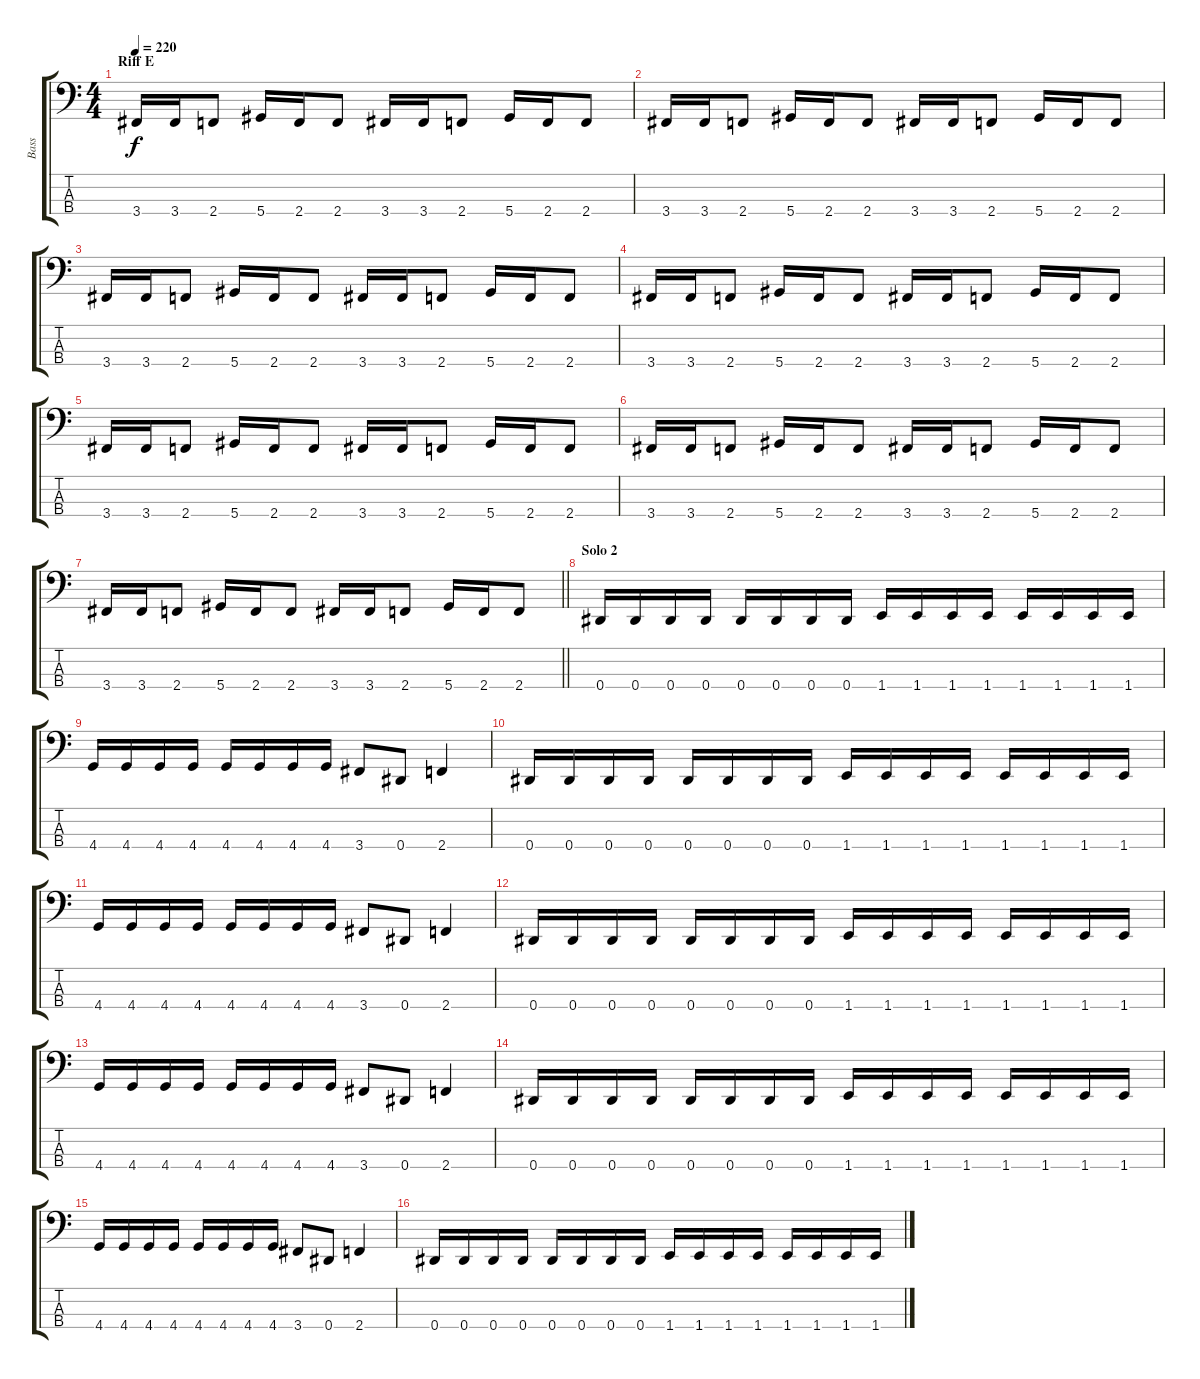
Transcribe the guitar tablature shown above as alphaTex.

\track ("Bass" "Bass") {instrument electricbassfinger}
\staff {score tabs}
\tuning (Gb2 Db2 Ab1 Eb1) {hide}
\ts (4 4)
\section ("" "Riff E")
\tempo 220
\clef f4
\ks c
3.4.16{dy f} 3.4.16 2.4.8 5.4.16 2.4.16 2.4.8 3.4.16 3.4.16 2.4.8 5.4.16 2.4.16 2.4.8 |
3.4.16 3.4.16 2.4.8 5.4.16 2.4.16 2.4.8 3.4.16 3.4.16 2.4.8 5.4.16 2.4.16 2.4.8 |
3.4.16 3.4.16 2.4.8 5.4.16 2.4.16 2.4.8 3.4.16 3.4.16 2.4.8 5.4.16 2.4.16 2.4.8 |
3.4.16 3.4.16 2.4.8 5.4.16 2.4.16 2.4.8 3.4.16 3.4.16 2.4.8 5.4.16 2.4.16 2.4.8 |
3.4.16 3.4.16 2.4.8 5.4.16 2.4.16 2.4.8 3.4.16 3.4.16 2.4.8 5.4.16 2.4.16 2.4.8 |
3.4.16 3.4.16 2.4.8 5.4.16 2.4.16 2.4.8 3.4.16 3.4.16 2.4.8 5.4.16 2.4.16 2.4.8 |
\barLineRight lightlight
3.4.16 3.4.16 2.4.8 5.4.16 2.4.16 2.4.8 3.4.16 3.4.16 2.4.8 5.4.16 2.4.16 2.4.8 |
\section ("" "Solo 2")
0.4.16 0.4.16 0.4.16 0.4.16 0.4.16 0.4.16 0.4.16 0.4.16 1.4.16 1.4.16 1.4.16 1.4.16 1.4.16 1.4.16 1.4.16 1.4.16 |
4.4.16 4.4.16 4.4.16 4.4.16 4.4.16 4.4.16 4.4.16 4.4.16 3.4.8 0.4.8 2.4.4 |
0.4.16 0.4.16 0.4.16 0.4.16 0.4.16 0.4.16 0.4.16 0.4.16 1.4.16 1.4.16 1.4.16 1.4.16 1.4.16 1.4.16 1.4.16 1.4.16 |
4.4.16 4.4.16 4.4.16 4.4.16 4.4.16 4.4.16 4.4.16 4.4.16 3.4.8 0.4.8 2.4.4 |
0.4.16 0.4.16 0.4.16 0.4.16 0.4.16 0.4.16 0.4.16 0.4.16 1.4.16 1.4.16 1.4.16 1.4.16 1.4.16 1.4.16 1.4.16 1.4.16 |
4.4.16 4.4.16 4.4.16 4.4.16 4.4.16 4.4.16 4.4.16 4.4.16 3.4.8 0.4.8 2.4.4 |
0.4.16 0.4.16 0.4.16 0.4.16 0.4.16 0.4.16 0.4.16 0.4.16 1.4.16 1.4.16 1.4.16 1.4.16 1.4.16 1.4.16 1.4.16 1.4.16 |
4.4.16 4.4.16 4.4.16 4.4.16 4.4.16 4.4.16 4.4.16 4.4.16 3.4.8 0.4.8 2.4.4 |
0.4.16 0.4.16 0.4.16 0.4.16 0.4.16 0.4.16 0.4.16 0.4.16 1.4.16 1.4.16 1.4.16 1.4.16 1.4.16 1.4.16 1.4.16 1.4.16
